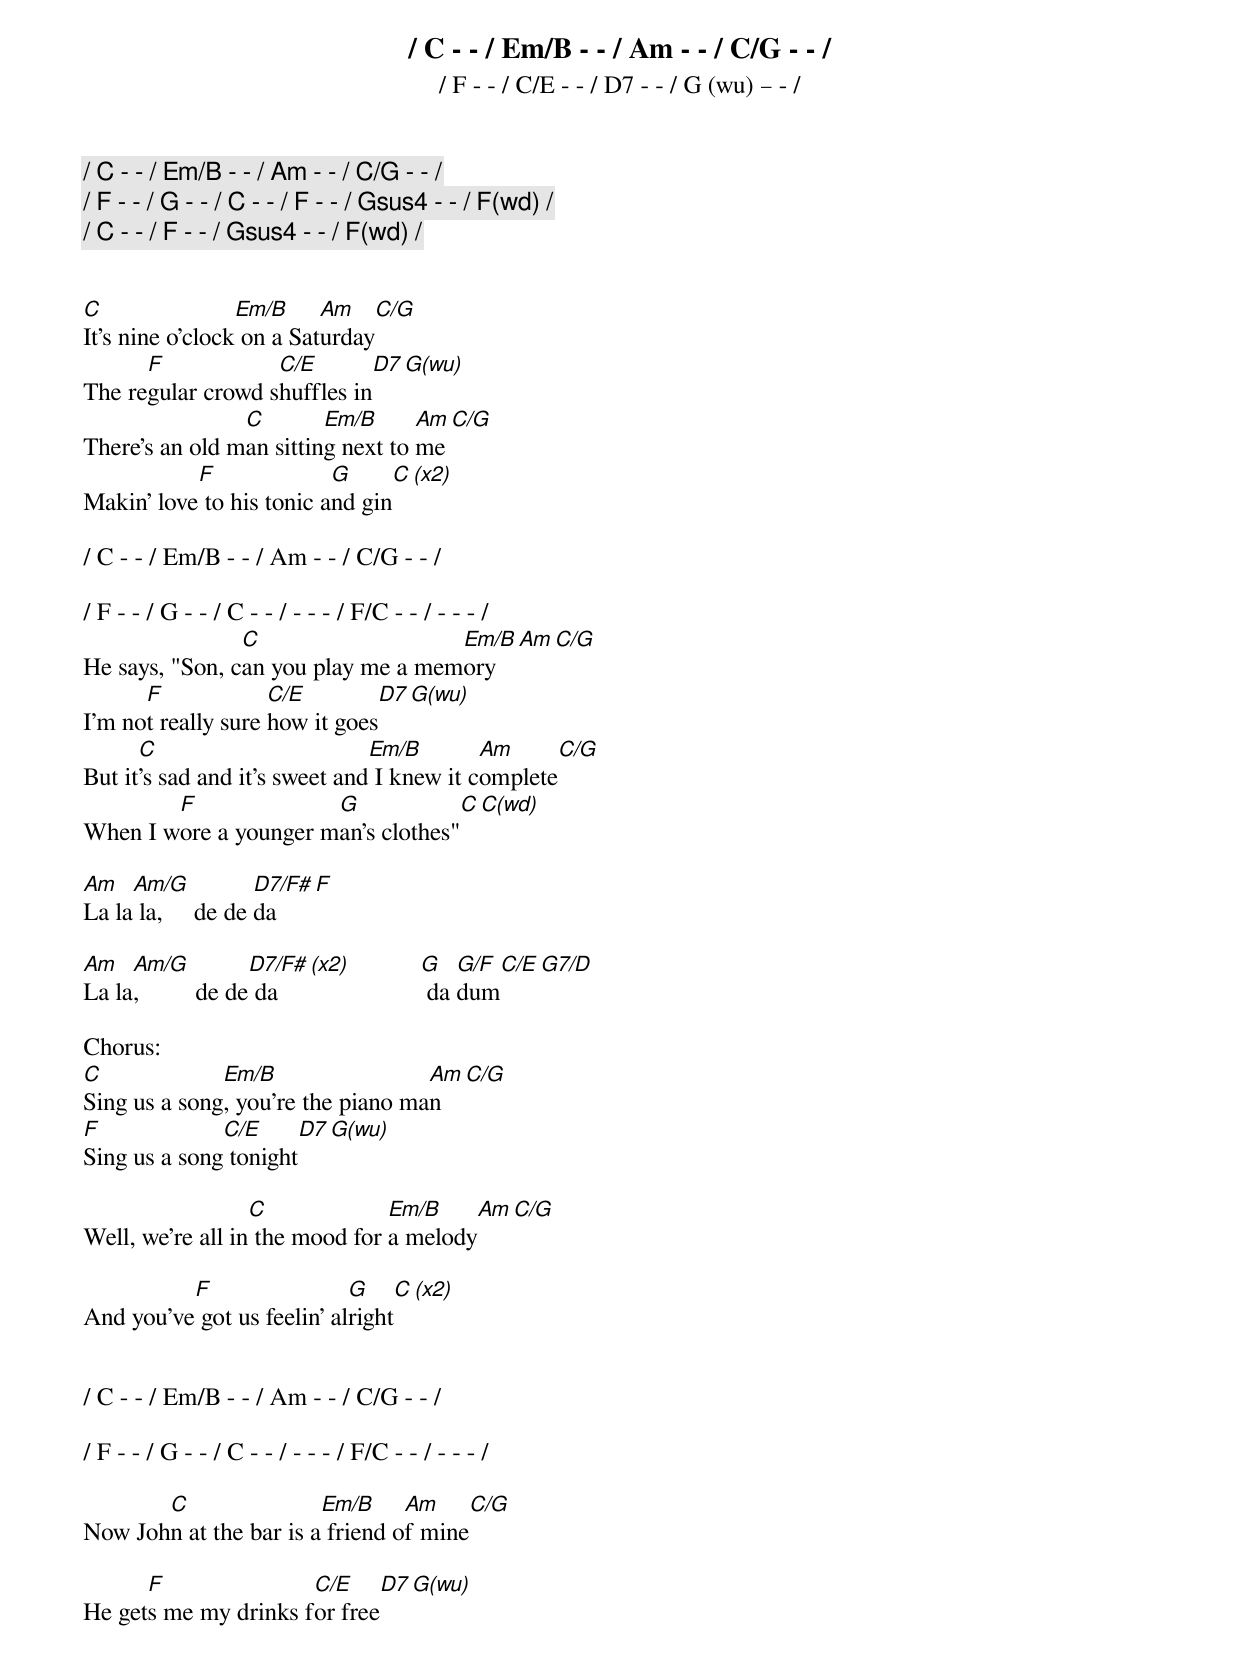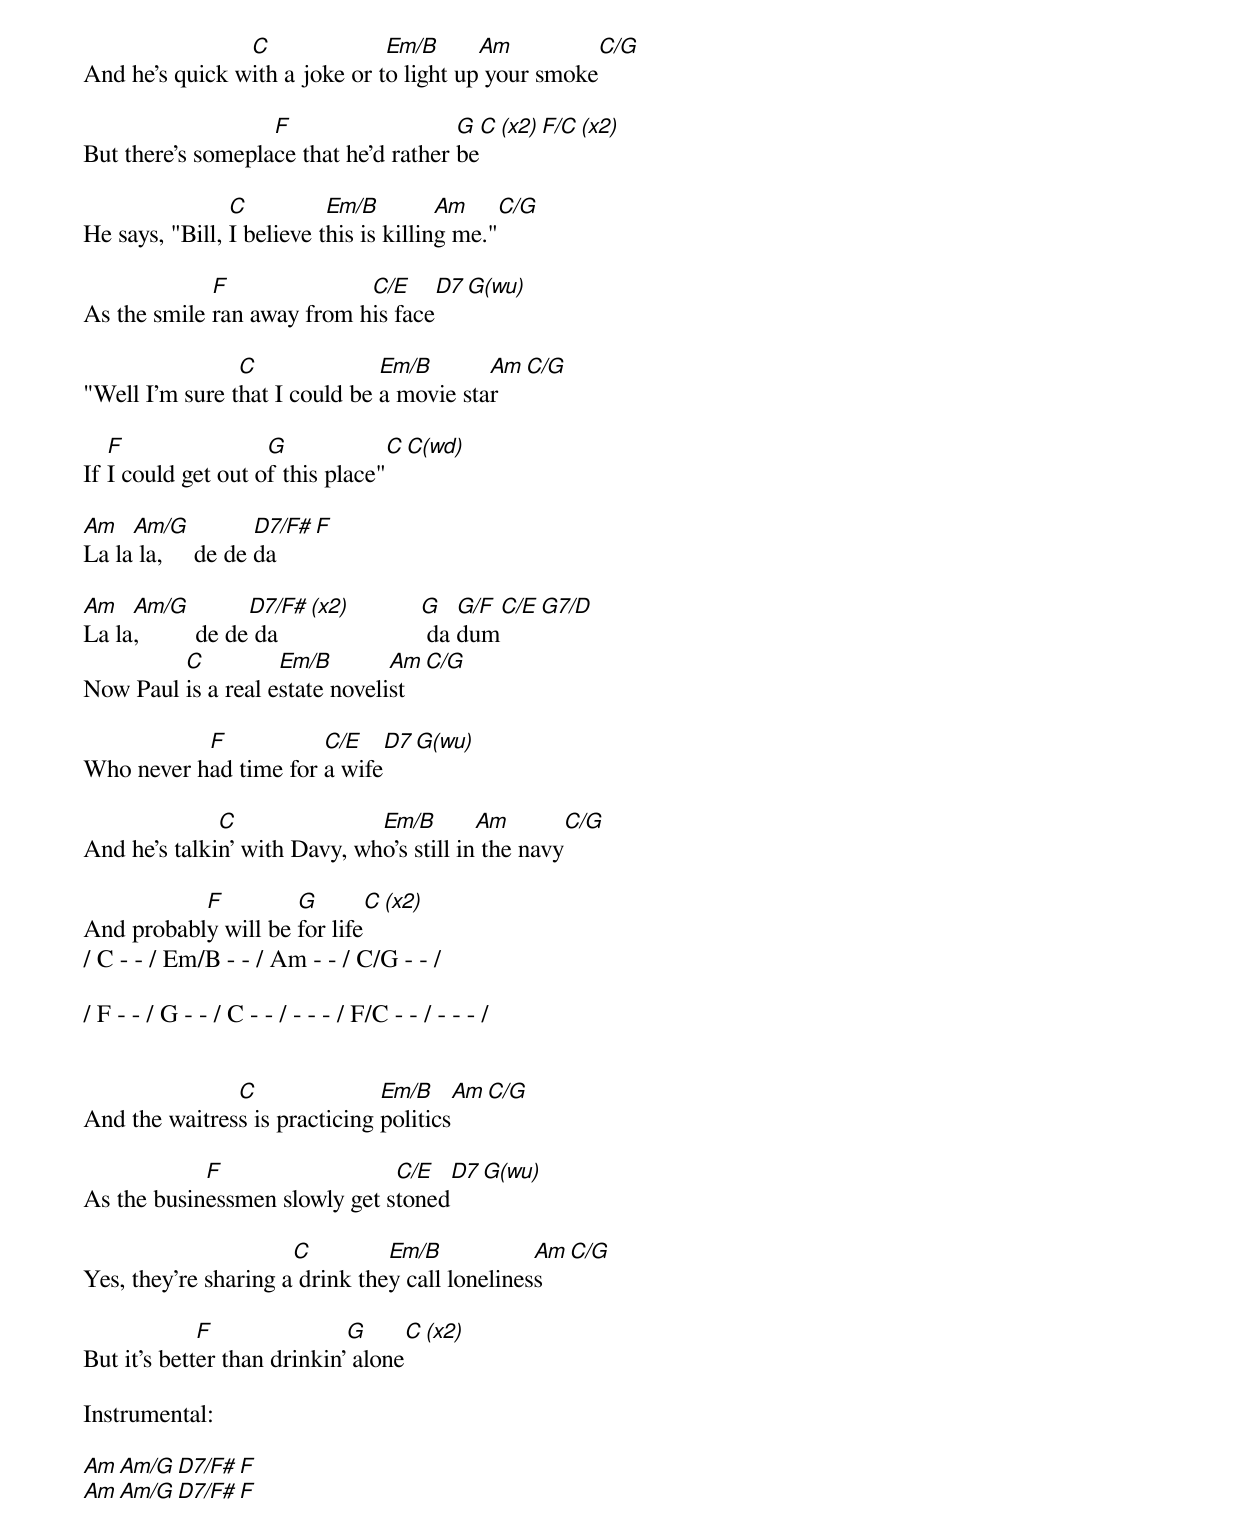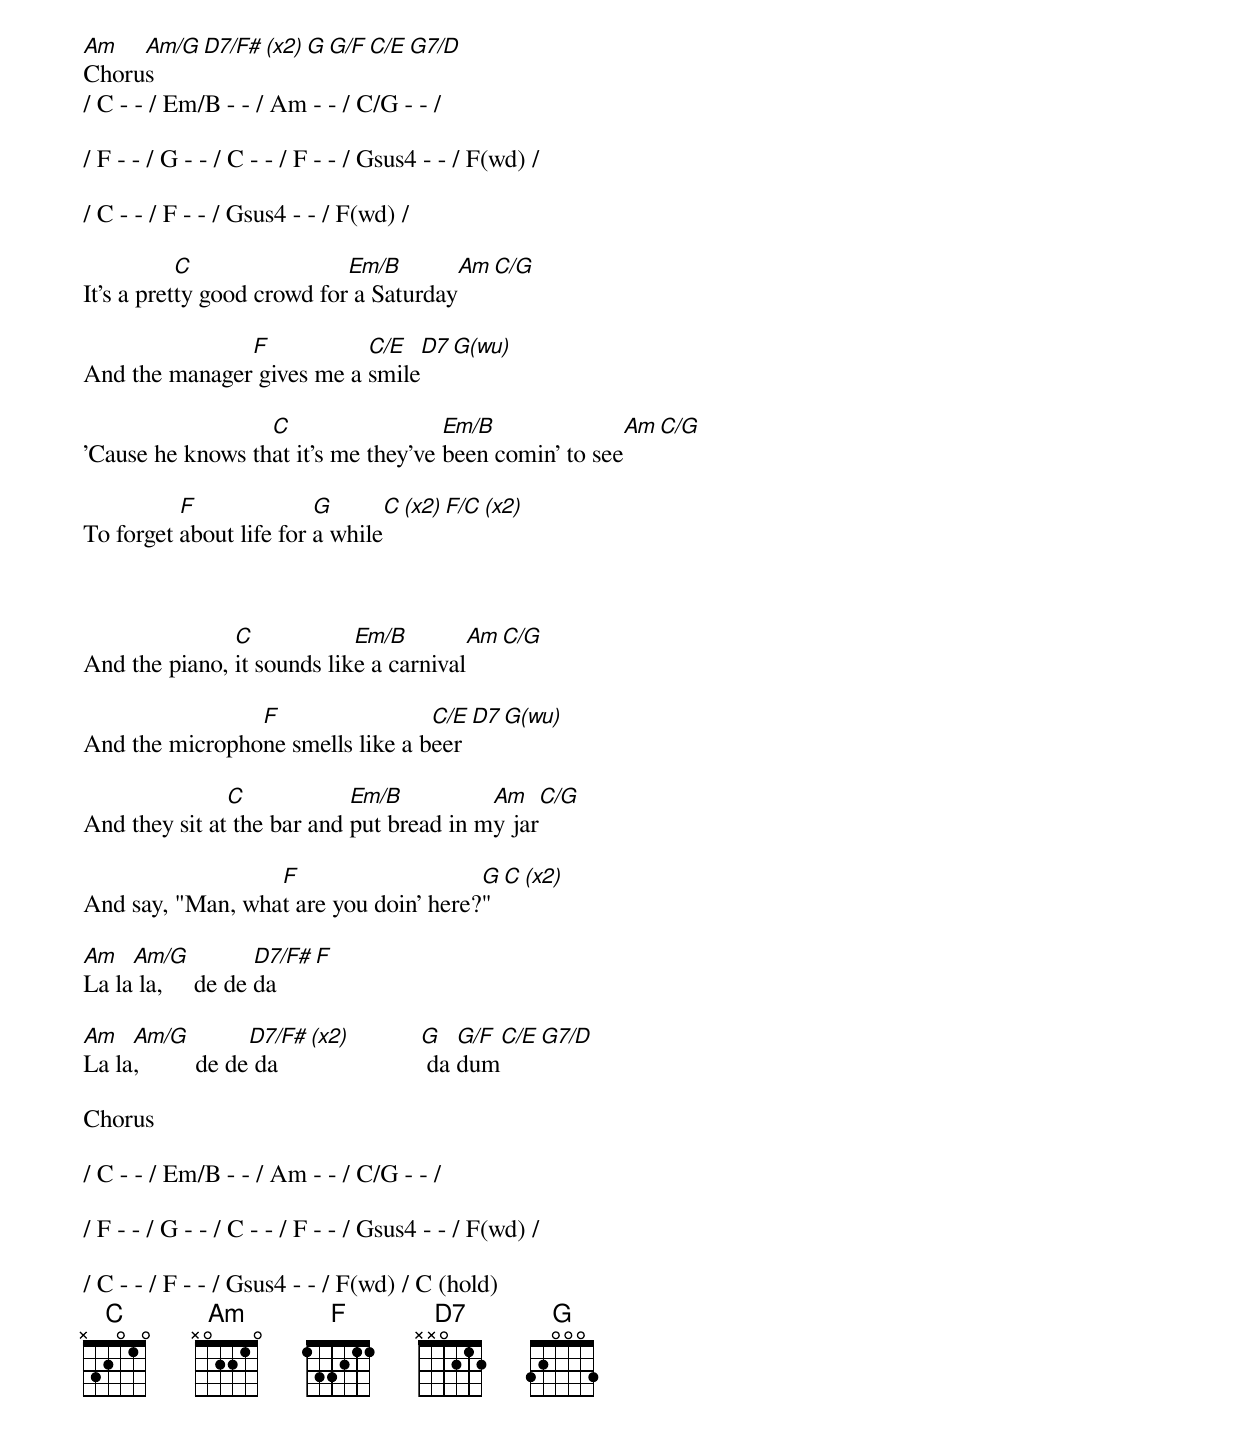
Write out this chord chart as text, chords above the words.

/ C - - / Em/B - - / Am - - / C/G - - /
/ F - - / C/E - - / D7 - - / G (wu) – - /
/ C - - / Em/B - - / Am - - / C/G - - /
/ F - - / G - - / C - - / F - - / Gsus4 - - / F(wd) /
/ C - - / F - - / Gsus4 - - / F(wd) /


C                Em/B     Am        C/G
It's nine o'clock on a Saturday
      F            C/E                D7   G(wu)
The regular crowd shuffles in
                C        Em/B      Am         C/G
There's an old man sitting next to me
           F              G            C (x2)
Makin' love to his tonic and gin

/ C - - / Em/B - - / Am - - / C/G - - /

/ F - - / G - - / C - - / - - - / F/C - - / - - - /
                C                   Em/B       Am      C/G
He says, "Son, can you play me a memory
      F             C/E            D7   G(wu)
I'm not really sure how it goes
      C                        Em/B        Am          C/G
But it's sad and it's sweet and I knew it complete
        F              G                     C        C(wd)
When I wore a younger man’s clothes"

Am   Am/G           D7/F#  F
La la la,     de de da

Am   Am/G           D7/F# (x2)       G   G/F  C/E  G7/D
La la,         de de da               da dum

Chorus:
C             Em/B                 Am          C/G
Sing us a song, you're the piano man
F             C/E       D7   G(wu)
Sing us a song tonight

                  C             Em/B      Am          C/G
Well, we're all in the mood for a melody

          F                 G         C (x2)
And you've got us feelin' alright


/ C - - / Em/B - - / Am - - / C/G - - /

/ F - - / G - - / C - - / - - - / F/C - - / - - - /

       C                Em/B     Am             C/G
Now John at the bar is a friend of mine

      F               C/E           D7   G(wu)
He gets me my drinks for free

                C              Em/B      Am                 C/G
And he's quick with a joke or to light up your smoke

                   F                   G                C (x2)  F/C (x2)
But there's someplace that he'd rather be

                C          Em/B         Am           C/G
He says, "Bill, I believe this is killing me."

             F              C/E            D7   G(wu)
As the smile ran away from his face

                C              Em/B       Am          C/G
"Well I'm sure that I could be a movie star

   F                G                 C        C(wd)
If I could get out of this place"

Am   Am/G           D7/F#  F
La la la,     de de da

Am   Am/G           D7/F# (x2)       G   G/F  C/E  G7/D
La la,         de de da               da dum
         C          Em/B        Am      C/G
Now Paul is a real estate novelist

           F           C/E          D7   G(wu)
Who never had time for a wife

              C               Em/B        Am               C/G
And he's talkin' with Davy, who's still in the navy

           F         G            C (x2)
And probably will be for life
/ C - - / Em/B - - / Am - - / C/G - - /

/ F - - / G - - / C - - / - - - / F/C - - / - - - /


               C               Em/B     Am      C/G
And the waitress is practicing politics

            F                  C/E           D7   G(wu)
As the businessmen slowly get stoned

                      C         Em/B            Am          C/G
Yes, they're sharing a drink they call loneliness

             F               G            C (x2)
But it's better than drinkin' alone

Instrumental:

Am   Am/G           D7/F#  F
Am   Am/G           D7/F#  F

Am   Am/G           D7/F# (x2)       G   G/F  C/E  G7/D
Chorus
/ C - - / Em/B - - / Am - - / C/G - - /

/ F - - / G - - / C - - / F - - / Gsus4 - - / F(wd) /

/ C - - / F - - / Gsus4 - - / F(wd) /

           C                Em/B       Am       C/G
It's a pretty good crowd for a Saturday

               F           C/E             D7   G(wu)
And the manager gives me a smile

                  C                  Em/B               Am             C/G
'Cause he knows that it's me they've been comin' to see

          F              G            C (x2)   F/C (x2)
To forget about life for a while



               C            Em/B        Am       C/G
And the piano, it sounds like a carnival

                F                 C/E           D7   G(wu)
And the microphone smells like a beer

               C            Em/B          Am            C/G
And they sit at the bar and put bread in my jar

                  F                    G             C (x2)
And say, "Man, what are you doin' here?"

Am   Am/G           D7/F#  F
La la la,     de de da

Am   Am/G           D7/F# (x2)       G   G/F  C/E  G7/D
La la,         de de da               da dum

Chorus

/ C - - / Em/B - - / Am - - / C/G - - /

/ F - - / G - - / C - - / F - - / Gsus4 - - / F(wd) /

/ C - - / F - - / Gsus4 - - / F(wd) / C (hold)
